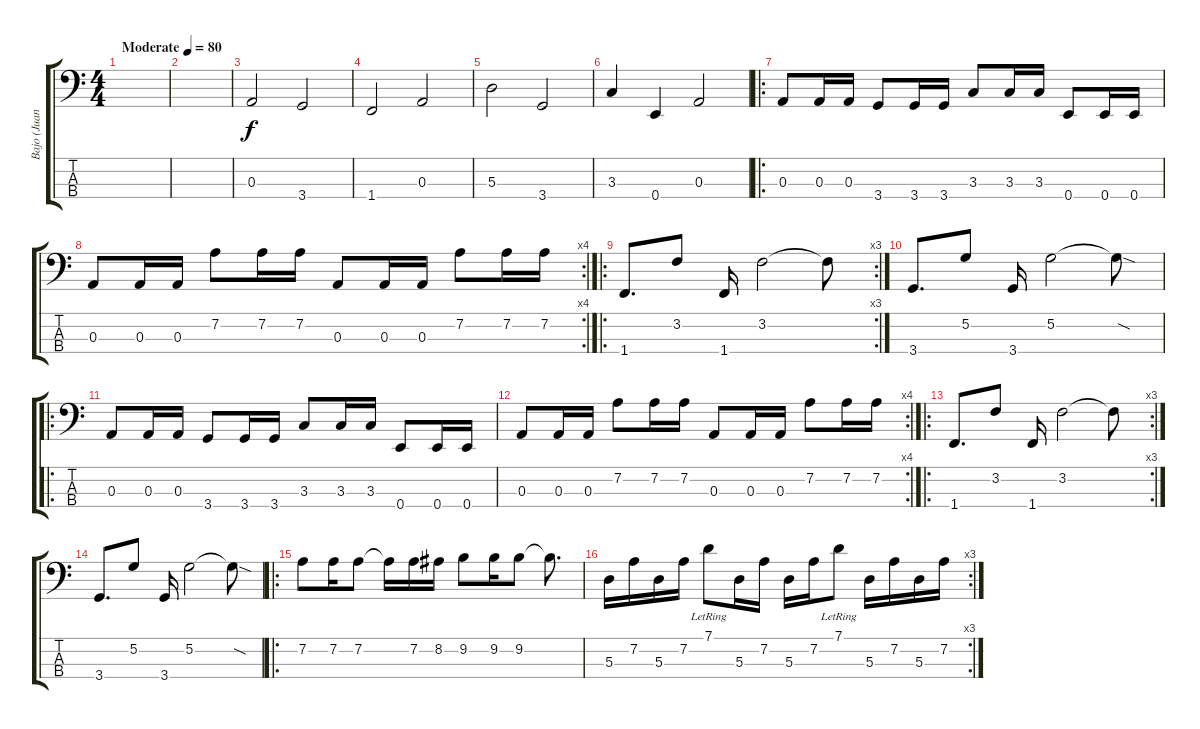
\track ("Bajo (Juan Slavin)" "Bajo (Juan") {instrument electricbassfinger}
\staff {score tabs}
\tuning (G2 D2 A1 E1) {hide}
\ts (4 4)
\tempo (80 "Moderate")
\clef f4
\ks c
|
|
0.3.2 3.4.2 |
1.4.2 0.3.2 |
5.3.2 3.4.2 |
3.3.4 0.4.4 0.3.2 |
\ro
0.3.8 0.3.16 0.3.16 3.4.8 3.4.16 3.4.16 3.3.8 3.3.16 3.3.16 0.4.8 0.4.16 0.4.16 |
\rc 4
0.3.8 0.3.16 0.3.16 7.2.8 7.2.16 7.2.16 0.3.8 0.3.16 0.3.16 7.2.8 7.2.16 7.2.16 |
\ro
\rc 3
1.4.8{d} 3.2.8 1.4.16 3.2.2 3.2{t}.8 |
3.4.8{d} 5.2.8 3.4.16 5.2.2 5.2{sod t}.8 |
\ro
0.3.8 0.3.16 0.3.16 3.4.8 3.4.16 3.4.16 3.3.8 3.3.16 3.3.16 0.4.8 0.4.16 0.4.16 |
\rc 4
0.3.8 0.3.16 0.3.16 7.2.8 7.2.16 7.2.16 0.3.8 0.3.16 0.3.16 7.2.8 7.2.16 7.2.16 |
\ro
\rc 3
1.4.8{d} 3.2.8 1.4.16 3.2.2 3.2{t}.8 |
3.4.8{d} 5.2.8 3.4.16 5.2.2 5.2{sod t}.8 |
\ro
7.2.8 7.2.16 7.2.8 7.2{t}.16 7.2.16 8.2.16 9.2.8 9.2.16 9.2.8 9.2{t}.8{d} |
\rc 3
5.3.16 7.2.16 5.3.16 7.2.16 7.1{lr}.8 5.3.16 7.2.16 5.3.16 7.2.16 7.1{lr}.8 5.3.16 7.2.16 5.3.16 7.2.16
